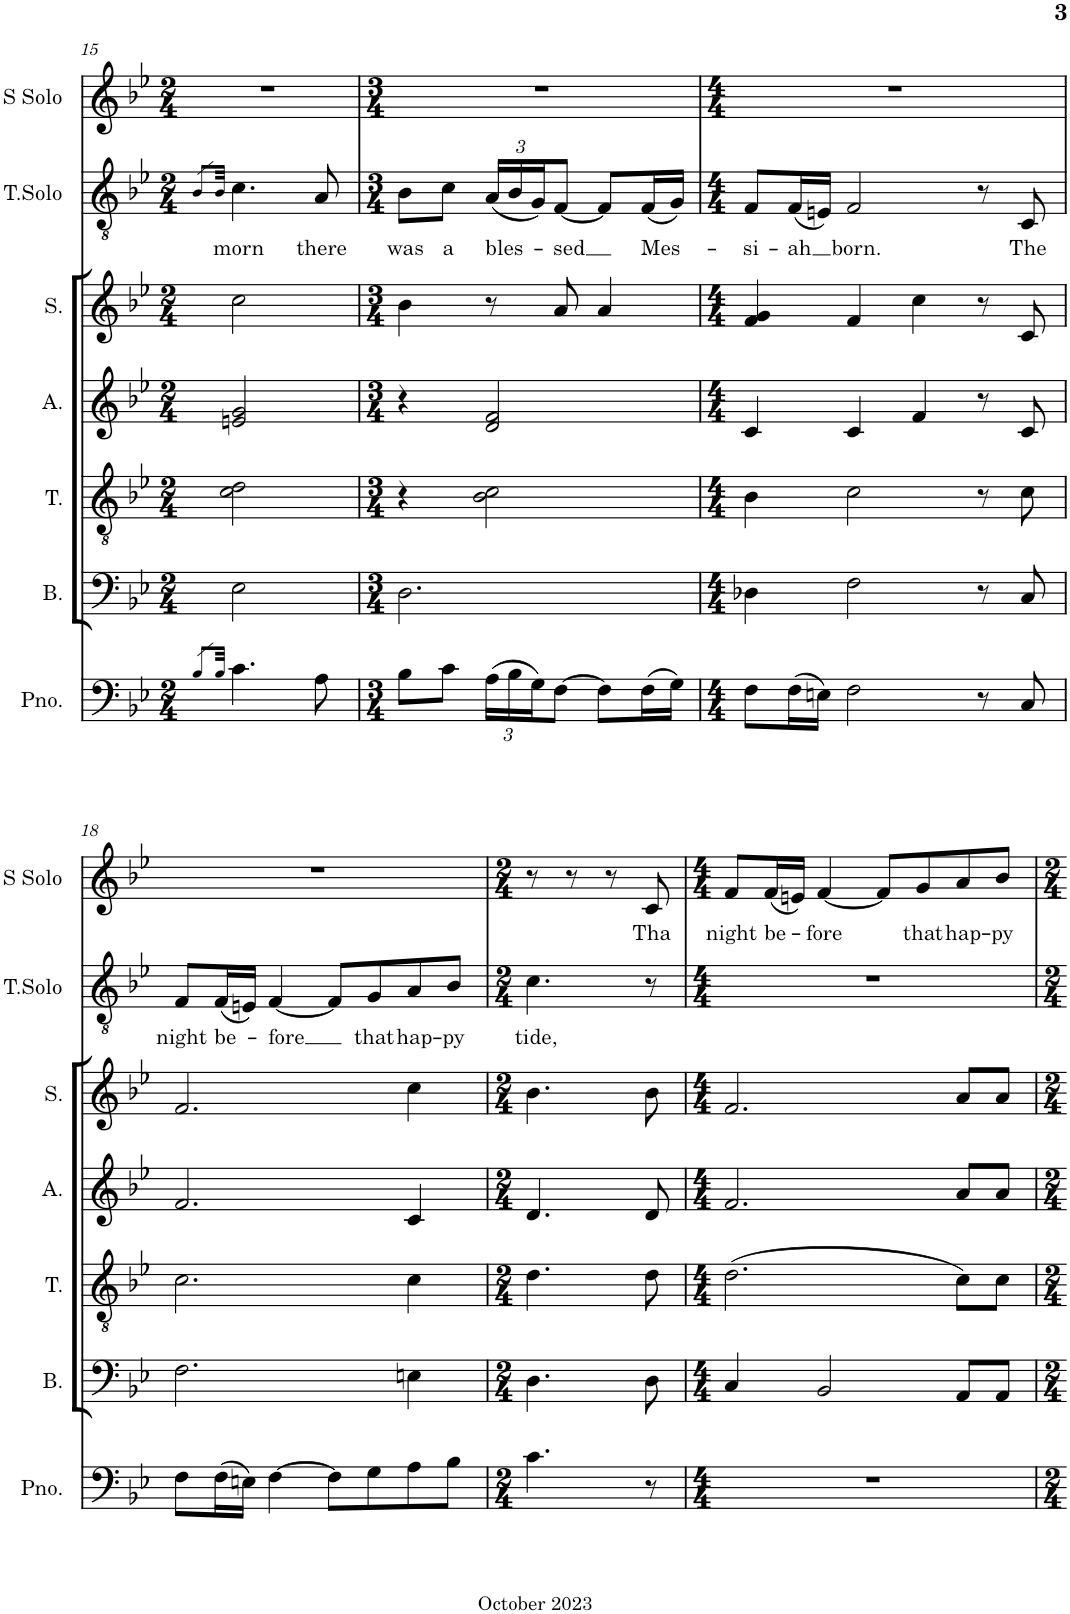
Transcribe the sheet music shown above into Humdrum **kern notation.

**kern	**kern	**kern	**kern	**kern	**kern	**text	**kern	**text
*part7	*part6	*part5	*part4	*part3	*part2	*part2	*part1	*part1
*staff7	*staff6	*staff5	*staff4	*staff3	*staff2	*staff2	*staff1	*staff1
*I"Piano	*I"Bass	*I"Tenor	*I"Alto	*I"Soprano	*I"Tenor Solo	*	*I"Soprano Solo	*
*I'Pno.	*I'B.	*I'T.	*I'A.	*I'S.	*I'T.Solo	*	*I'S Solo	*
!!LO:PB:g=z
*clefF4	*clefF4	*clefGv2	*clefG2	*clefG2	*clefGv2	*	*clefG2	*
*k[b-e-]	*k[b-e-]	*k[b-e-]	*k[b-e-]	*k[b-e-]	*k[b-e-]	*	*k[b-e-]	*
*M2/4	*M2/4	*M2/4	*M2/4	*M2/4	*M2/4	*	*M2/4	*
=15	=15	=15	=15	=15	=15	=15	=15	=15
8qB-/L	.	.	.	.	8qB-/L	.	.	.
32qB-/Jkk	.	.	.	.	32qB-/Jkk	.	.	.
!	!	!	!	!	!	!LO:LY:b	!	!
4.c\	2E-\	2c\ 2d\	2en/ 2g/	2cc\	4.c\	morn	2r	.
!	!	!	!	!	!	!LO:LY:b	!	!
8A\	.	.	.	.	8A/	there	.	.
=16	=16	=16	=16	=16	=16	=16	=16	=16
*M3/4	*M3/4	*M3/4	*M3/4	*M3/4	*M3/4	*	*M3/4	*
!	!	!	!	!	!	!LO:LY:b	!	!
8B-\L	2.D\	4r	4r	4b-\	8B-\L	was	2.r	.
!	!	!	!	!	!	!LO:LY:b	!	!
8c\J	.	.	.	.	8c\J	a	.	.
*Xbrackettup	*	*	*	*	*Xbrackettup	*	*	*
!	!	!	!	!	!	!LO:LY:b	!	!
(24A\LL	.	2B-\ 2c\	2d/ 2f/	8r	(24A/LL	bles-	.	.
24B-\	.	.	.	.	24B-/	.	.	.
24G\J)	.	.	.	.	24G/J)	.	.	.
!	!	!	!	!	!	!LO:LY:b	!	!
[8F\J	.	.	.	8a/	[8F/J	-sed	.	.
8F\L]	.	.	.	4a/	8F/L]	.	.	.
!	!	!	!	!	!	!LO:LY:b	!	!
(16F\L	.	.	.	.	(16F/L	Mes-	.	.
16G\JJ)	.	.	.	.	16G/JJ)	.	.	.
=17	=17	=17	=17	=17	=17	=17	=17	=17
*M4/4	*M4/4	*M4/4	*M4/4	*M4/4	*M4/4	*	*M4/4	*
!	!	!	!	!	!	!LO:LY:b	!	!
8F\L	4D-X\	4B-\	4c/	4f/ 4g/	8F/L	-si-	1r	.
!	!	!	!	!	!	!LO:LY:b	!	!
(16F\L	.	.	.	.	(16F/L	-ah	.	.
16En\JJ)	.	.	.	.	16En/JJ)	.	.	.
!	!	!	!	!	!	!LO:LY:b	!	!
2F\	2F\	2c\	4c/	4f/	2F/	born.	.	.
.	.	.	4f/	4cc\	.	.	.	.
8r	8r	8r	8r	8r	8r	.	.	.
!	!	!	!	!	!	!LO:LY:b	!	!
8C/	8C/	8c\	8c/	8c/	8C/	The	.	.
!!LO:LB:g=z
=18	=18	=18	=18	=18	=18	=18	=18	=18
!	!	!	!	!	!	!LO:LY:b	!	!
8F\L	2.F\	2.c\	2.f/	2.f/	8F/L	night	1r	.
!	!	!	!	!	!	!LO:LY:b	!	!
(16F\L	.	.	.	.	(16F/L	be-	.	.
16En\JJ)	.	.	.	.	16En/JJ)	.	.	.
!	!	!	!	!	!	!LO:LY:b	!	!
[4F\	.	.	.	.	[4F/	-fore	.	.
8F\L]	.	.	.	.	8F/L]	.	.	.
!	!	!	!	!	!	!LO:LY:b	!	!
8G\	.	.	.	.	8G/	that	.	.
!	!	!	!	!	!	!LO:LY:b	!	!
8A\	4En\	4c\	4c/	4cc\	8A/	hap-	.	.
!	!	!	!	!	!	!LO:LY:b	!	!
8B-\J	.	.	.	.	8B-/J	-py	.	.
=19	=19	=19	=19	=19	=19	=19	=19	=19
*M2/4	*M2/4	*M2/4	*M2/4	*M2/4	*M2/4	*	*M2/4	*
!	!	!	!	!	!	!LO:LY:b	!	!
4.c\	4.D\	4.d\	4.d/	4.b-\	4.c\	tide,	8r	.
.	.	.	.	.	.	.	8r	.
.	.	.	.	.	.	.	8r	.
!	!	!	!	!	!	!	!	!LO:LY:b
8r	8D\	8d\	8d/	8b-\	8r	.	8c/	Tha
=20	=20	=20	=20	=20	=20	=20	=20	=20
*M4/4	*M4/4	*M4/4	*M4/4	*M4/4	*M4/4	*	*M4/4	*
!	!	!	!	!	!	!	!	!LO:LY:b
1r	4C/	(2.d\	2.f/	2.f/	1r	.	8f/L	night
!	!	!	!	!	!	!	!	!LO:LY:b
.	.	.	.	.	.	.	(16f/L	be-
.	.	.	.	.	.	.	16en/JJ)	.
!	!	!	!	!	!	!	!	!LO:LY:b
.	2BB-/	.	.	.	.	.	[4f/	-fore
.	.	.	.	.	.	.	8f/L]	.
!	!	!	!	!	!	!	!	!LO:LY:b
.	.	.	.	.	.	.	8g/	that
!	!	!	!	!	!	!	!	!LO:LY:b
.	8AA/L	8c\L)	8a/L	8a/L	.	.	8a/	hap-
!	!	!	!	!	!	!	!	!LO:LY:b
.	8AA/J	8c\J	8a/J	8a/J	.	.	8b-/J	-py
=	=	=	=	=	=	=	=	=
*-	*-	*-	*-	*-	*-	*-	*-	*-
